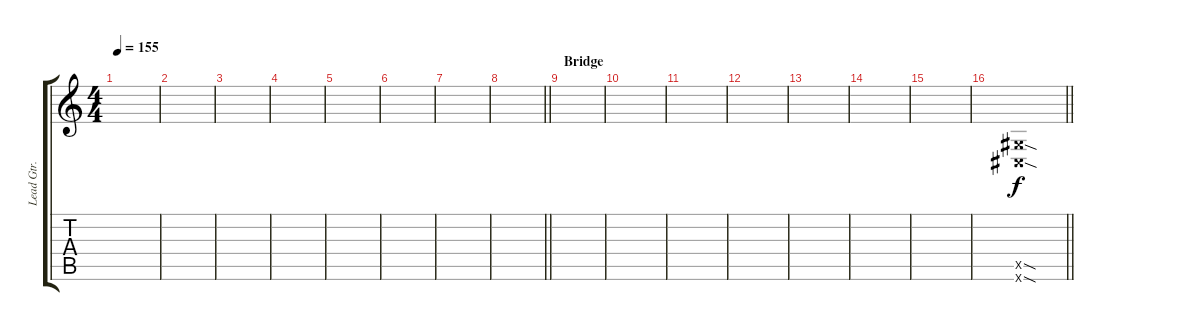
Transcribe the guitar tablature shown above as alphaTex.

\track ("Lead Gtr." "Lead Gtr.") {instrument distortionguitar}
\staff {score tabs}
\tuning (Eb4 Bb3 Gb3 Db3 Ab2 Db2) {hide}
\ts (4 4)
\section ("" "")
\tempo 155
\clef g2
\ks c
|
|
|
|
|
|
|
\barLineRight lightlight
|
\section ("" "Bridge")
|
|
|
|
|
|
|
\barLineRight lightlight
(0.5{sod x} 0.6{sod x}).1
